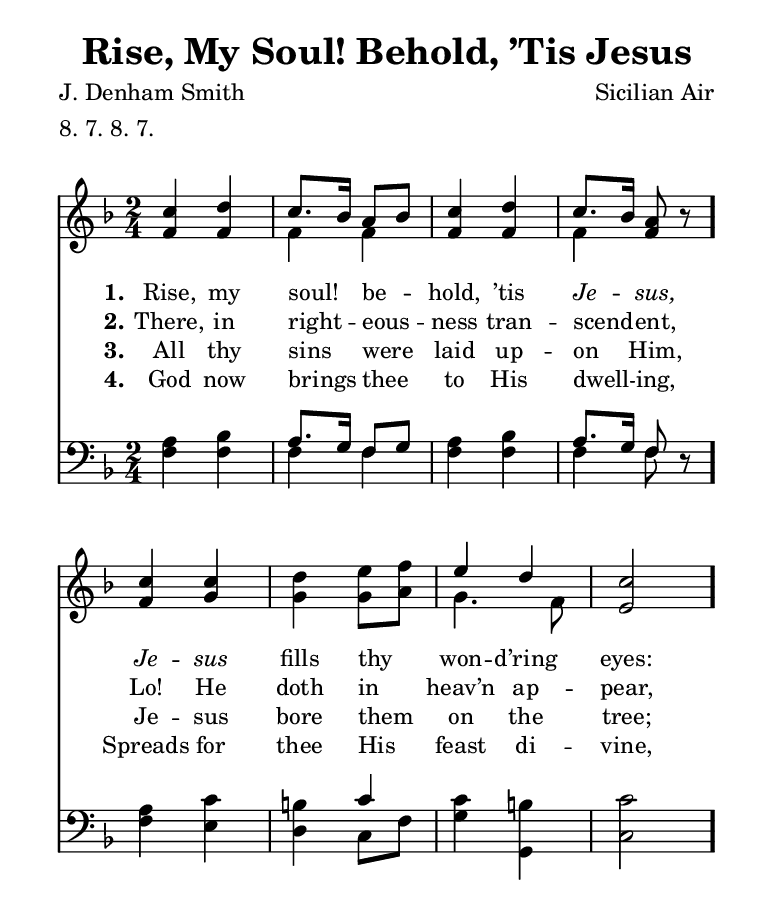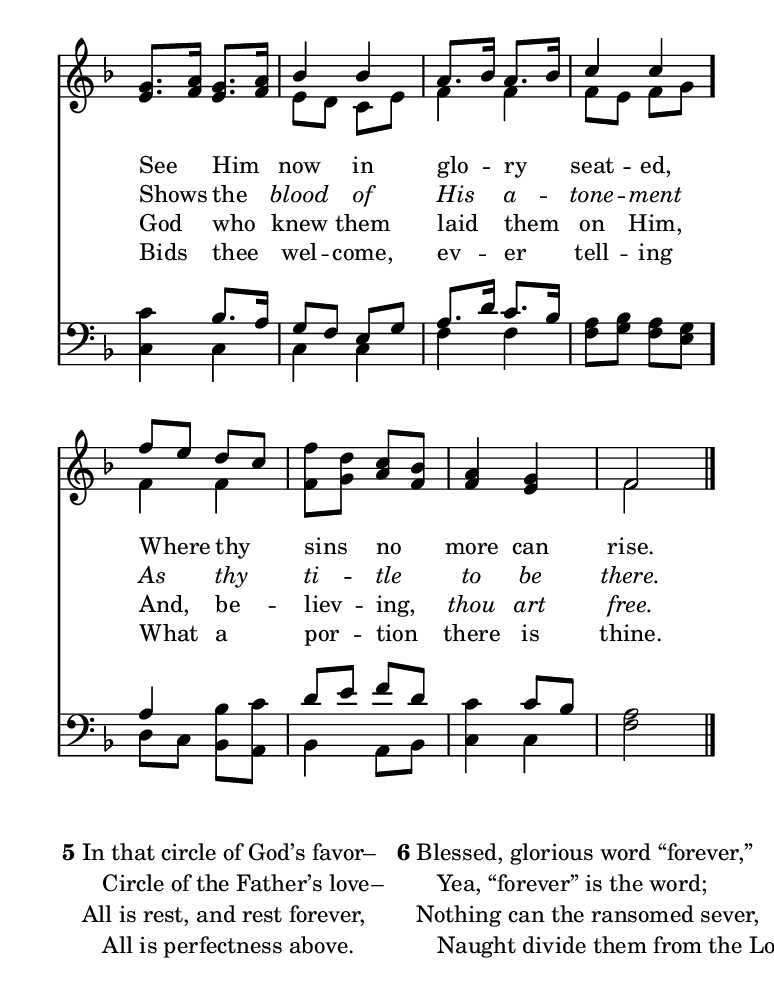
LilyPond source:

\include "common/global.ily"
\paper {
  \include "common/paper.ily"
  ragged-bottom = ##t
}

\header{
  hymnnumber = "288"
  title = "Rise, My Soul! Behold, ’Tis Jesus"
  tunename = "Sicilian Mariners"
  meter = "8. 7. 8. 7."
  poet = "J. Denham Smith"
  composer = "Sicilian Air"
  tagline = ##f
}

global = {
  \include "common/overrides.ily"
  \override Staff.TimeSignature.style = #'numbered
  \time 2/4
  \override Score.MetronomeMark.transparent = ##t % hide all fermata changes too
  \tempo 4=80
  \key f \major
  \autoBeamOff
}

notesSoprano = {
\global
\relative c'' {

  c4 d | c8.[ bes16] a8[ bes] | c4 d | c8.[ bes16] a8 r8 |
  c4 c | d e8[ f] | e4 d | c2 |
  g8.[ a16] g8.[ a16] | bes4 bes | a8.[ bes16] a8.[ bes16] c4 c |
  f8[ e] d[ c] | f[ d] c[ bes] | a4 g | f2 |

  \bar "|."

}
}

notesAlto = {
\global
\relative e' {

  f4 f | f f | f f | f f8 r |
  f4 g | g g8[ a] | g4. f8 | e2 |
  e8.[ f16] e8.[ f16] | e8[ d] c[ e] | f4 f | f8[ e] f[ g] |
  f4 f | f8[ g] a8[ f] | f4 e | f2 |

}
}

notesTenor = {
\global
\relative a {

  a4 bes | a8.[ g16] f8[ g] | a4 bes | a8.[ g16] f8 r |
  a4 c | b c | c b | c2 |
  c4 bes8.[ a16] | g8[ f] e[ g] | a8.[ d16] c8.[ bes16] | a8[ bes] a[ g] |
  a4 bes8[ c] | d[ e] f[ d] | c4 c8[ bes] | a2 |

}
}

notesBass = {
\global
\relative f {

  f4 f | f f | f f | f f8 r |
  f4 e | d c8[ f] | g4 g, | c2 |
  c4 c | c c | f f | f8[ g] f[ e] |
  d8[ c] bes[ a] | bes4 a8[ bes] | c4 c | f2 |

}
}

wordsA = \lyricmode {
\set stanza = "1."

Rise, my soul! be -- hold, ’tis \italicsOn Je -- sus, \bar "."
Je -- sus \italicsOff fills thy won -- d’ring eyes: \bar "."
See Him now in glo -- ry seat -- ed, \bar "."
Where thy sins no more can rise. \bar "."

}

wordsB = \lyricmode {
\set stanza = "2."

There, in right -- eous -- ness tran -- scend -- ent,
Lo! He doth in heav’n ap -- pear,
Shows the \italicsOn blood of His a -- tone -- ment
As thy ti -- tle to be there. \italicsOff

}

wordsC = \lyricmode {
\set stanza = "3."

All thy sins were laid up -- on Him,
Je -- sus bore them on the tree;
God who knew them laid them on Him,
And, be -- liev -- ing, \italicsOn thou art free. \italicsOff

}

wordsD = \lyricmode {
\set stanza = "4."

God now brings thee to His dwell -- ing,
Spreads for thee His feast di -- vine,
Bids thee wel -- come, ev -- er tell -- ing
What a por -- tion there is thine.

}

wordsE = \markuplist {

\line { In that circle of God’s favor– }
\line { { \hspace #2 } Circle of the Father’s love– }
\line { All is rest, and rest forever, }
\line { { \hspace #2 } All is perfectness above. }

}

wordsF = \markuplist {

\line { Blessed, glorious word “forever,” }
\line { { \hspace #2 } Yea, “forever” is the word; }
\line { Nothing can the ransomed sever, }
\line { { \hspace #2 } Naught divide them from the Lord. }

}

\score {
  \context ChoirStaff <<
    \context Staff = upper <<
      \set Staff.autoBeaming = ##f
      \set ChoirStaff.systemStartDelimiter = #'SystemStartBar
      \set ChoirStaff.printPartCombineTexts = ##f
      \partcombine #'(2 . 9) \notesSoprano \notesAlto
      \context NullVoice = sopranos { \voiceOne << \notesSoprano >> }
      \context NullVoice = altos { \voiceTwo << \notesAlto >> }
      \context Lyrics = one   \lyricsto sopranos \wordsA
      \context Lyrics = two   \lyricsto sopranos \wordsB
      \context Lyrics = three \lyricsto sopranos \wordsC
      \context Lyrics = four  \lyricsto sopranos \wordsD
    >>
    \context Staff = men <<
      \clef bass
      \set ChoirStaff.printPartCombineTexts = ##f
      \partcombine #'(2 . 9) \notesTenor \notesBass
      \context NullVoice = tenors { \voiceOne << \notesTenor >> }
      \context NullVoice = basses { \voiceTwo << \notesBass >> }
    >>
  >>
  \layout {
    \include "common/layout.ily"
  }
  \midi{
    \include "common/midi.ily"
  }
}

\noPageBreak

\markup { \fill-line {
  \hspace #0.1
  \line{ \bold 5 \column { \wordsE } }
  \hspace #0.1
  \line{ \bold 6 \column { \wordsF } }
  \hspace #0.1
} }

\version "2.19.49"  % necessary for upgrading to future LilyPond versions.

% vi:set et ts=2 sw=2 ai nocindent syntax=lilypond:
